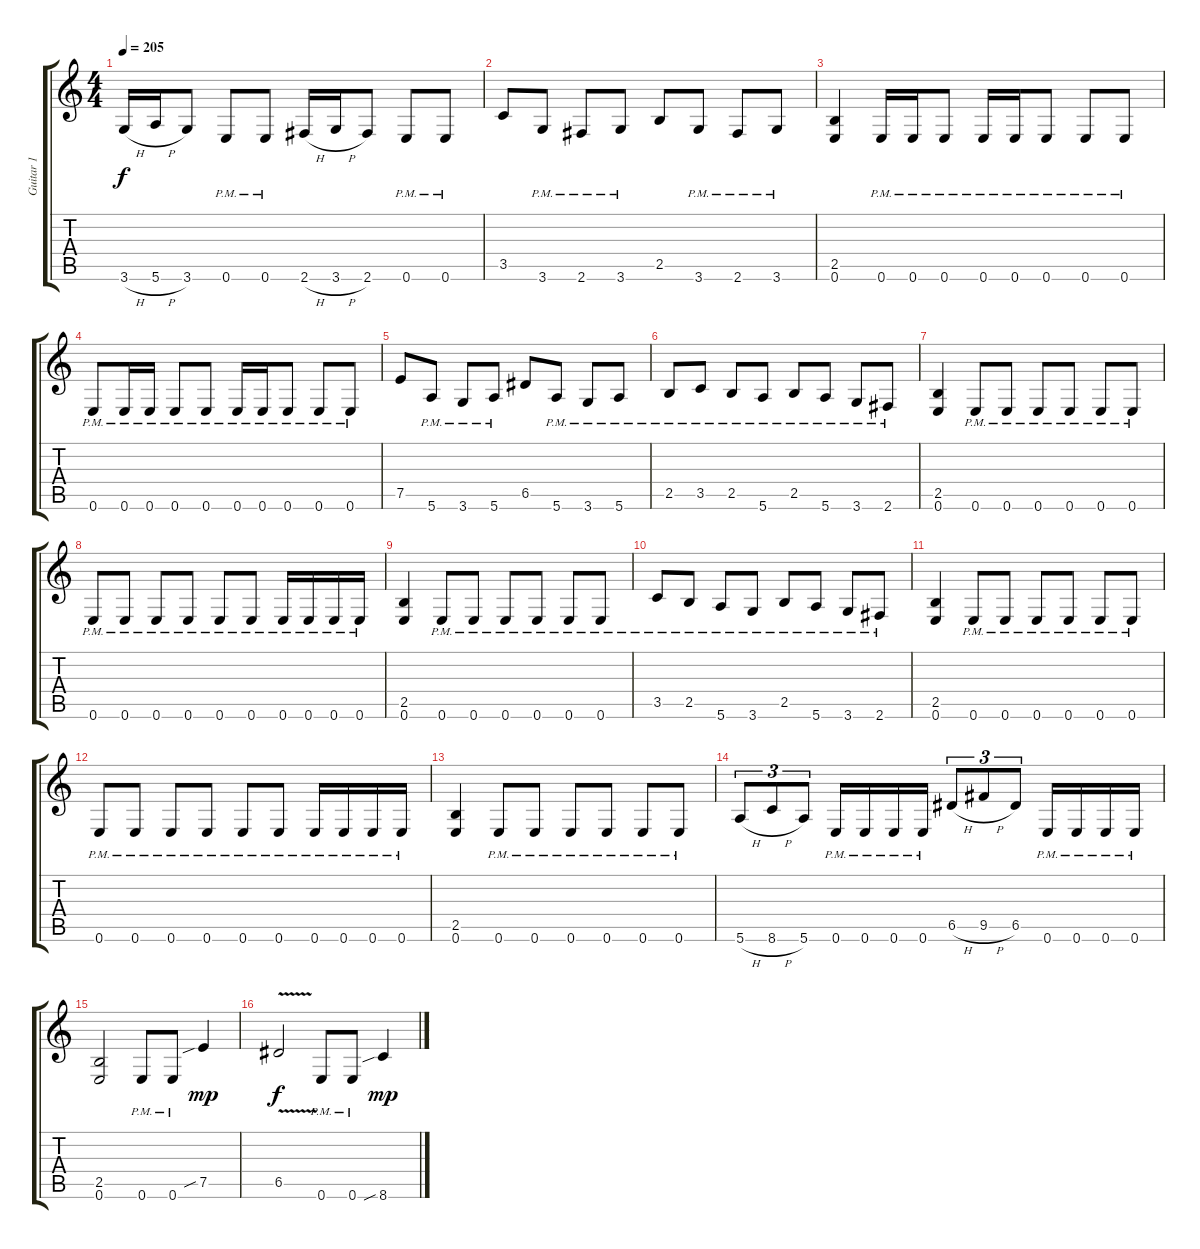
\track ("Guitar 1" "Guitar 1") {instrument distortionguitar}
\staff {score tabs}
\tuning (E4 B3 G3 D3 A2 E2) {hide}
\ts (4 4)
\tempo 205
\clef g2
\ks c
3.6{h}.16{dy f} 5.6{h}.16 3.6.8 0.6{pm}.8 0.6{pm}.8 2.6{h}.16 3.6{h}.16 2.6.8 0.6{pm}.8 0.6{pm}.8 |
3.5.8 3.6{pm}.8 2.6{pm}.8 3.6{pm}.8 2.5.8 3.6{pm}.8 2.6{pm}.8 3.6{pm}.8 |
(2.5 0.6).4 0.6{pm}.16 0.6{pm}.16 0.6{pm}.8 0.6{pm}.16 0.6{pm}.16 0.6{pm}.8 0.6{pm}.8 0.6{pm}.8 |
0.6{pm}.8 0.6{pm}.16 0.6{pm}.16 0.6{pm}.8 0.6{pm}.8 0.6{pm}.16 0.6{pm}.16 0.6{pm}.8 0.6{pm}.8 0.6{pm}.8 |
7.5.8 5.6{pm}.8 3.6{pm}.8 5.6{pm}.8 6.5.8 5.6{pm}.8 3.6{pm}.8 5.6{pm}.8 |
2.5{pm}.8 3.5{pm}.8 2.5{pm}.8 5.6{pm}.8 2.5{pm}.8 5.6{pm}.8 3.6{pm}.8 2.6{pm}.8 |
(2.5 0.6).4 0.6{pm}.8 0.6{pm}.8 0.6{pm}.8 0.6{pm}.8 0.6{pm}.8 0.6{pm}.8 |
0.6{pm}.8 0.6{pm}.8 0.6{pm}.8 0.6{pm}.8 0.6{pm}.8 0.6{pm}.8 0.6{pm}.16 0.6{pm}.16 0.6{pm}.16 0.6{pm}.16 |
(2.5 0.6).4 0.6{pm}.8 0.6{pm}.8 0.6{pm}.8 0.6{pm}.8 0.6{pm}.8 0.6{pm}.8 |
3.5{pm}.8 2.5{pm}.8 5.6{pm}.8 3.6{pm}.8 2.5{pm}.8 5.6{pm}.8 3.6{pm}.8 2.6{pm}.8 |
(2.5 0.6).4 0.6{pm}.8 0.6{pm}.8 0.6{pm}.8 0.6{pm}.8 0.6{pm}.8 0.6{pm}.8 |
0.6{pm}.8 0.6{pm}.8 0.6{pm}.8 0.6{pm}.8 0.6{pm}.8 0.6{pm}.8 0.6{pm}.16 0.6{pm}.16 0.6{pm}.16 0.6{pm}.16 |
(2.5 0.6).4 0.6{pm}.8 0.6{pm}.8 0.6{pm}.8 0.6{pm}.8 0.6{pm}.8 0.6{pm}.8 |
5.6{h}.8{tu (3 2)} 8.6{h}.8{tu (3 2)} 5.6.8{tu (3 2)} 0.6{pm}.16 0.6{pm}.16 0.6{pm}.16 0.6{pm}.16 6.5{h}.8{tu (3 2)} 9.5{h}.8{tu (3 2)} 6.5.8{tu (3 2)} 0.6{pm}.16 0.6{pm}.16 0.6{pm}.16 0.6{pm}.16 |
(2.5 0.6).2 0.6{pm}.8 0.6{pm}.8 7.5{sib}.4{dy mp} |
6.5{v}.2{dy f} 0.6{pm}.8 0.6{pm}.8 8.6{sib}.4{dy mp}
